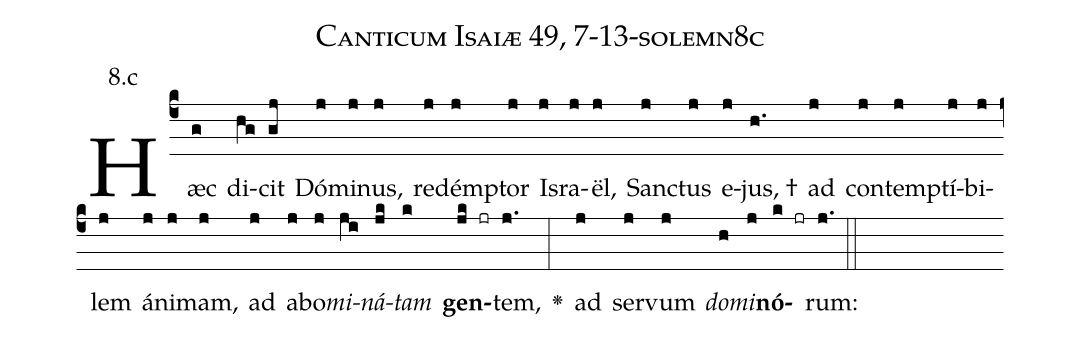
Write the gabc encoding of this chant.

name: Canticum Isaiæ 49, 7-13-solemn8c;
annotation: 8.c;
%%
(c4)Hæc(g) di(hg)cit(gj) Dó(j)mi(j)nus,(j) re(j)dém(j)ptor(j) Is(j)ra(j)ël,(j) San(j)ctus(j) e(j)jus, †(h.) ad(j) con(j)tem(j)ptí(j)bi(j)lem(j) á(j)ni(j)mam,(j) ad(j) a(j)bo(j)<i>mi</i>(ji)<i>ná</i>(jk)<i>tam</i>(k) <b>gen</b>(jk jr)tem,(j.) <v>\greheightstar</v>(:) ad(j) ser(j)vum(j) <i>do</i>(h)<i>mi</i>(j)<b>nó</b>(k jr)rum:(j.) (::)


%E(j) u(j) o(h) u(j) a(k) e.(j.) (::)
